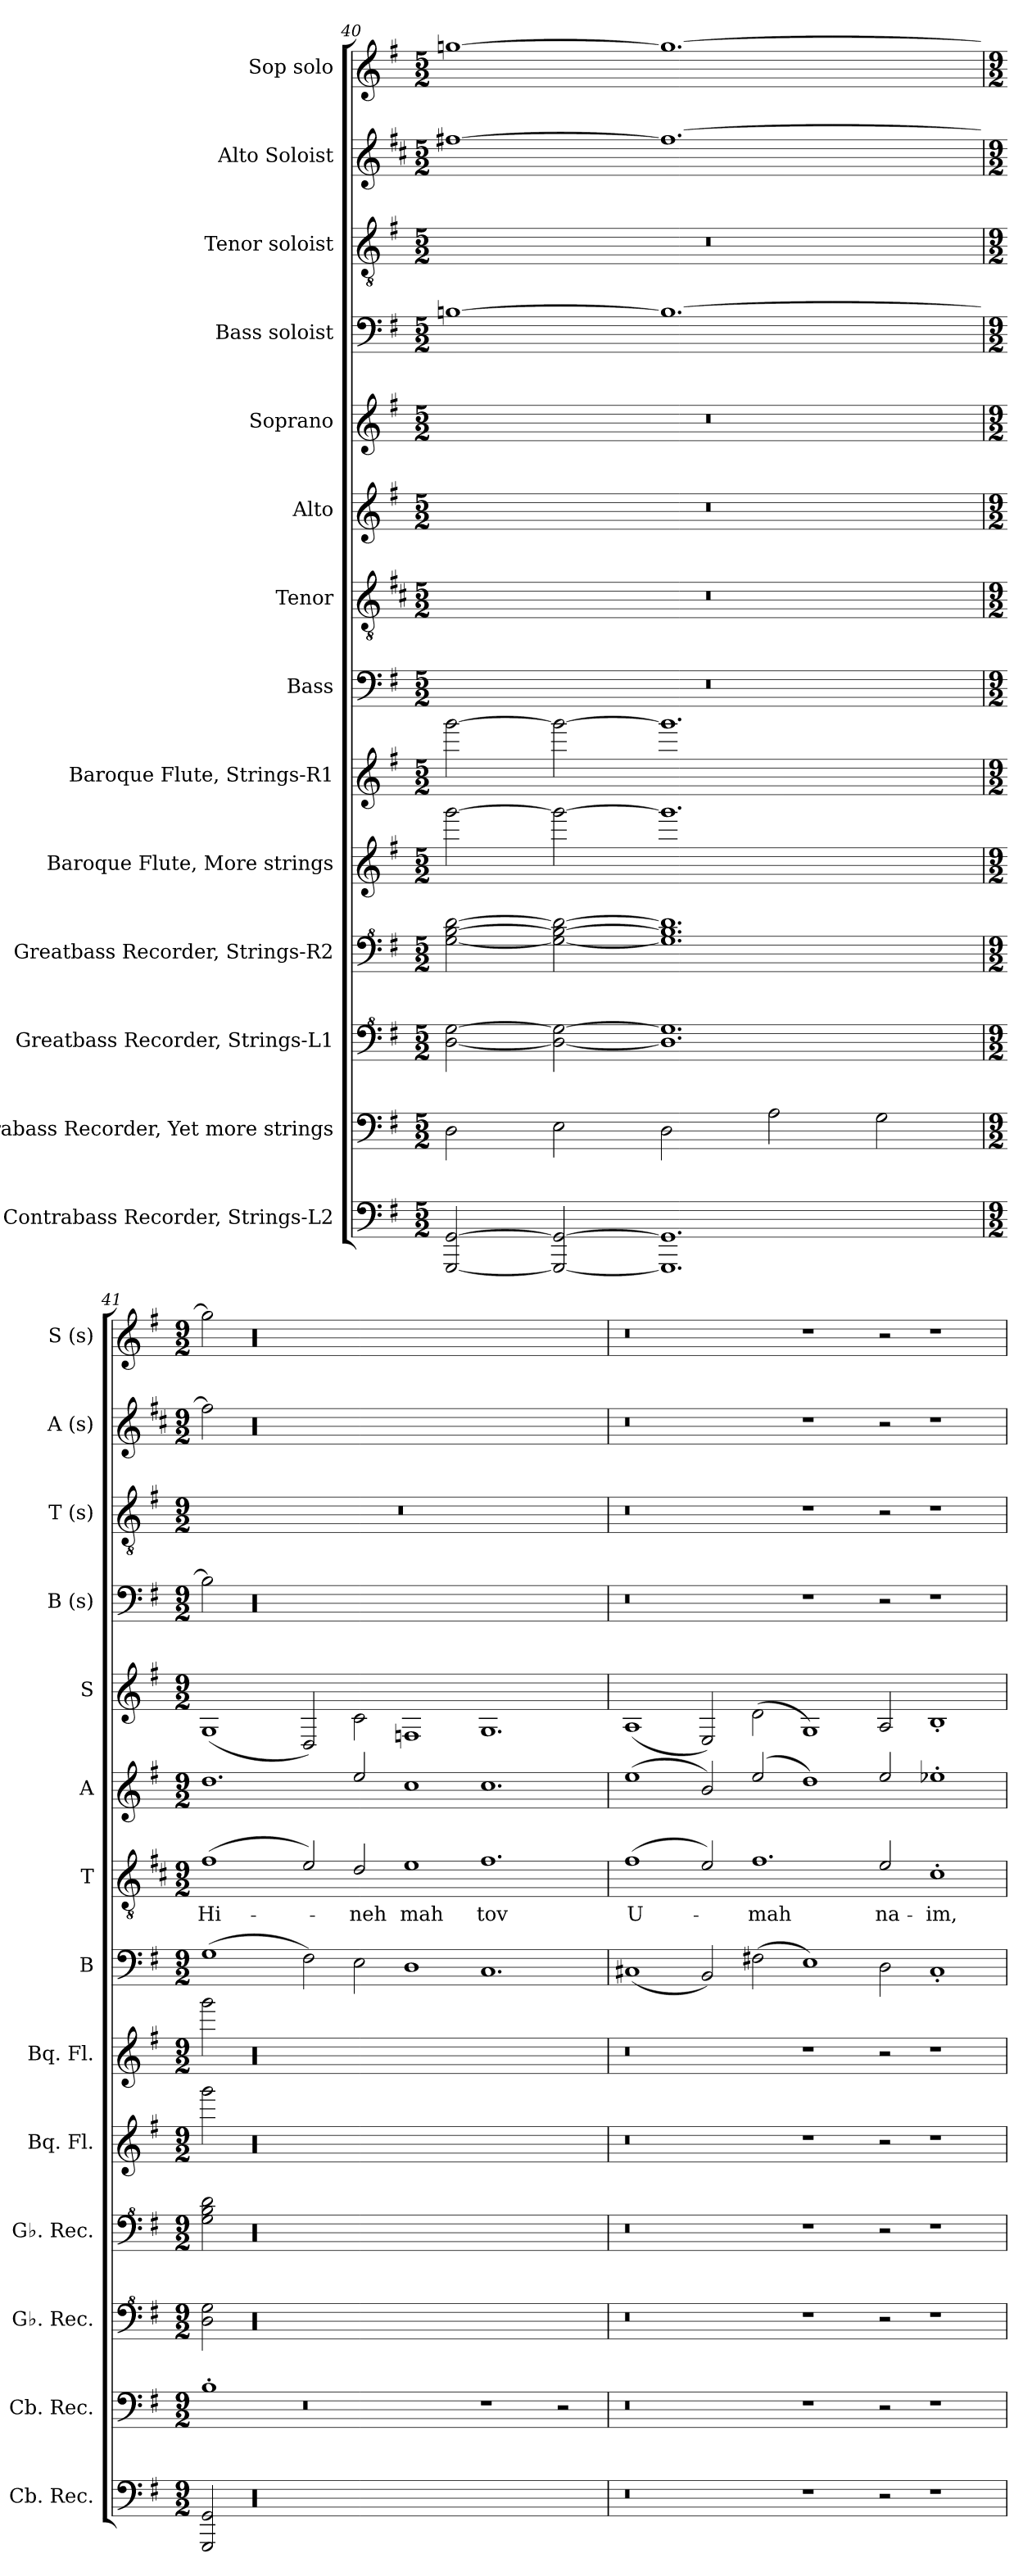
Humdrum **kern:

**kern	**kern	**kern	**kern	**kern	**kern	**kern	**kern	**text	**kern	**kern	**kern	**kern	**kern	**kern
*part14	*part13	*part12	*part11	*part10	*part9	*part8	*part7	*part7	*part6	*part5	*part4	*part3	*part2	*part1
*staff14	*staff13	*staff12	*staff11	*staff10	*staff9	*staff8	*staff7	*staff7	*staff6	*staff5	*staff4	*staff3	*staff2	*staff1
*I"Contrabass Recorder, Strings-L2	*I"Contrabass Recorder, Yet more strings	*I"Greatbass Recorder, Strings-L1	*I"Greatbass Recorder, Strings-R2	*I"Baroque Flute, More strings	*I"Baroque Flute, Strings-R1	*I"Bass	*I"Tenor	*	*I"Alto	*I"Soprano	*I"Bass soloist	*I"Tenor soloist	*I"Alto Soloist	*I"Sop solo
*I'Cb. Rec.	*I'Cb. Rec.	*I'Gb. Rec.	*I'Gb. Rec.	*I'Bq. Fl.	*I'Bq. Fl.	*I'B	*I'T	*	*I'A	*I'S	*I'B (s)	*I'T (s)	*I'A (s)	*I'S (s)
*clefF4	*clefF4	*clefF^4	*clefF^4	*clefG2	*clefG2	*clefF4	*clefGv2	*	*clefG2	*clefG2	*clefF4	*clefGv2	*clefG2	*clefG2
*	*	*	*	*	*	*	*ITrd4c7	*	*ITrd8c14	*ITrd-7c-12	*	*	*ITrd4c7	*
*k[f#]	*k[f#]	*k[f#]	*k[f#]	*k[f#]	*k[f#]	*k[f#]	*k[f#]	*	*k[f#]	*k[f#]	*k[f#]	*k[f#]	*k[f#]	*k[f#]
*M5/2	*M5/2	*M5/2	*M5/2	*M5/2	*M5/2	*M5/2	*M5/2	*	*M5/2	*M5/2	*M5/2	*M5/2	*M5/2	*M5/2
=40	=40	=40	=40	=40	=40	=40	=40	=40	=40	=40	=40	=40	=40	=40
[2GGG/ [2GG/	2D\	[2d\ [2g\	[2g\ [2b\ [2dd\	[2ggg\	[2ggg\	2%5r	2%5r	.	2%5r	2%5r	[1Bn	2%5r	[1bn	[1ggn
2GGG/_ 2GG/_	2E\	2d\_ 2g\_	2g\_ 2b\_ 2dd\_	2ggg\_	2ggg\_	.	.	.	.	.	.	.	.	.
1.GGG] 1.GG]	2D\	1.d] 1.g]	1.g] 1.b] 1.dd]	1.ggg]	1.ggg]	.	.	.	.	.	1.B_	.	1.b_	1.gg_
.	2A\	.	.	.	.	.	.	.	.	.	.	.	.	.
.	2G\	.	.	.	.	.	.	.	.	.	.	.	.	.
=41	=41	=41	=41	=41	=41	=41	=41	=41	=41	=41	=41	=41	=41	=41
*M9/2	*M9/2	*M9/2	*M9/2	*M9/2	*M9/2	*M9/2	*M9/2	*	*M9/2	*M9/2	*M9/2	*M9/2	*M9/2	*M9/2
*	*	*	*	*	*	*	*	*	*	*	*	*	*	*MM70
2GGG/ 2GG/	1B'	2d\ 2g\	2g\ 2b\ 2dd\	2ggg\	2ggg\	(1G	(1B	Hi-	1.d	(1g	2B\]	2%9r	2b\]	2gg\]
00r	.	00r	00r	00r	00r	.	.	.	.	.	00r	.	00r	00r
.	0r	.	.	.	.	2F#\)	2A/)	.	.	2d/)	.	.	.	.
.	.	.	.	.	.	2E\	2G/	-neh	2e/	2cc\	.	.	.	.
.	.	.	.	.	.	1D	1A	mah	1c	1fn	.	.	.	.
.	1r	.	.	.	.	1.C	1.B	tov	1.c	1.g	.	.	.	.
.	2r	.	.	.	.	.	.	.	.	.	.	.	.	.
!!LO:PB:g=z
=42	=42	=42	=42	=42	=42	=42	=42	=42	=42	=42	=42	=42	=42	=42
*	*	*	*	*	*	*	*	*	*	*	*	*	*	*MM70
0r	0r	0r	0r	0r	0r	(1C#X	(1B	U-	(1e	(1a	0r	0r	0r	0r
.	.	.	.	.	.	2BB/)	2A/)	.	2B/)	2e/)	.	.	.	.
.	.	.	.	.	.	(2F#X\	1.B	-mah	(2e/	(2dd\	.	.	.	.
1r	1r	1r	1r	1r	1r	1E)	.	.	1d)	1g)	1r	1r	1r	1r
2r	2r	2r	2r	2r	2r	2D\	2A/	na-	2e/	2a/	2r	2r	2r	2r
*	*	*	*	*	*	*	*	*	*	*	*	*	*	*MM50
1r	1r	1r	1r	1r	1r	1C#'	1F#'	-im,	1e-X'	1b'	1r	1r	1r	1r
=	=	=	=	=	=	=	=	=	=	=	=	=	=	=
*-	*-	*-	*-	*-	*-	*-	*-	*-	*-	*-	*-	*-	*-	*-
